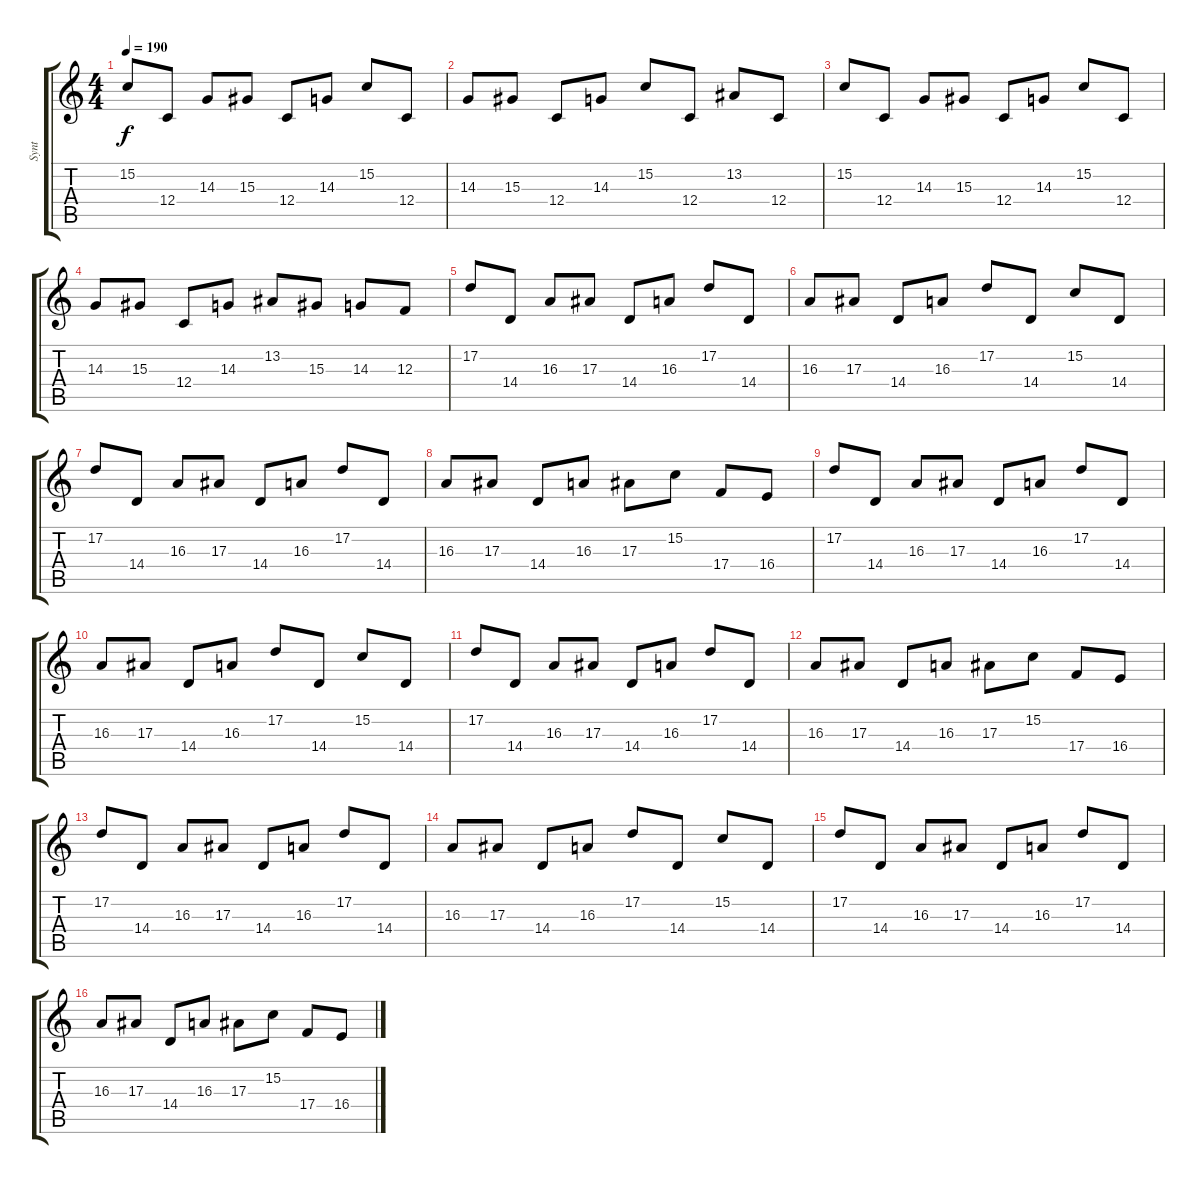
\track ("Synt" "Synt") {instrument lead2sawtooth}
\staff {score tabs}
\tuning (D4 A3 F3 C3 G2 D2) {hide}
\ts (4 4)
\tempo 190
\clef g2
\ks c
15.2.8{dy f instrument lead2sawtooth} 12.4.8 14.3.8 15.3.8 12.4.8 14.3.8 15.2.8 12.4.8 |
14.3.8 15.3.8 12.4.8 14.3.8 15.2.8 12.4.8 13.2.8 12.4.8 |
15.2.8 12.4.8 14.3.8 15.3.8 12.4.8 14.3.8 15.2.8 12.4.8 |
14.3.8 15.3.8 12.4.8 14.3.8 13.2.8 15.3.8 14.3.8 12.3.8 |
17.2.8 14.4.8 16.3.8 17.3.8 14.4.8 16.3.8 17.2.8 14.4.8 |
16.3.8 17.3.8 14.4.8 16.3.8 17.2.8 14.4.8 15.2.8 14.4.8 |
17.2.8 14.4.8 16.3.8 17.3.8 14.4.8 16.3.8 17.2.8 14.4.8 |
16.3.8 17.3.8 14.4.8 16.3.8 17.3.8 15.2.8 17.4.8 16.4.8 |
17.2.8 14.4.8 16.3.8 17.3.8 14.4.8 16.3.8 17.2.8 14.4.8 |
16.3.8 17.3.8 14.4.8 16.3.8 17.2.8 14.4.8 15.2.8 14.4.8 |
17.2.8 14.4.8 16.3.8 17.3.8 14.4.8 16.3.8 17.2.8 14.4.8 |
16.3.8 17.3.8 14.4.8 16.3.8 17.3.8 15.2.8 17.4.8 16.4.8 |
17.2.8 14.4.8 16.3.8 17.3.8 14.4.8 16.3.8 17.2.8 14.4.8 |
16.3.8 17.3.8 14.4.8 16.3.8 17.2.8 14.4.8 15.2.8 14.4.8 |
17.2.8 14.4.8 16.3.8 17.3.8 14.4.8 16.3.8 17.2.8 14.4.8 |
16.3.8 17.3.8 14.4.8 16.3.8 17.3.8 15.2.8 17.4.8 16.4.8
